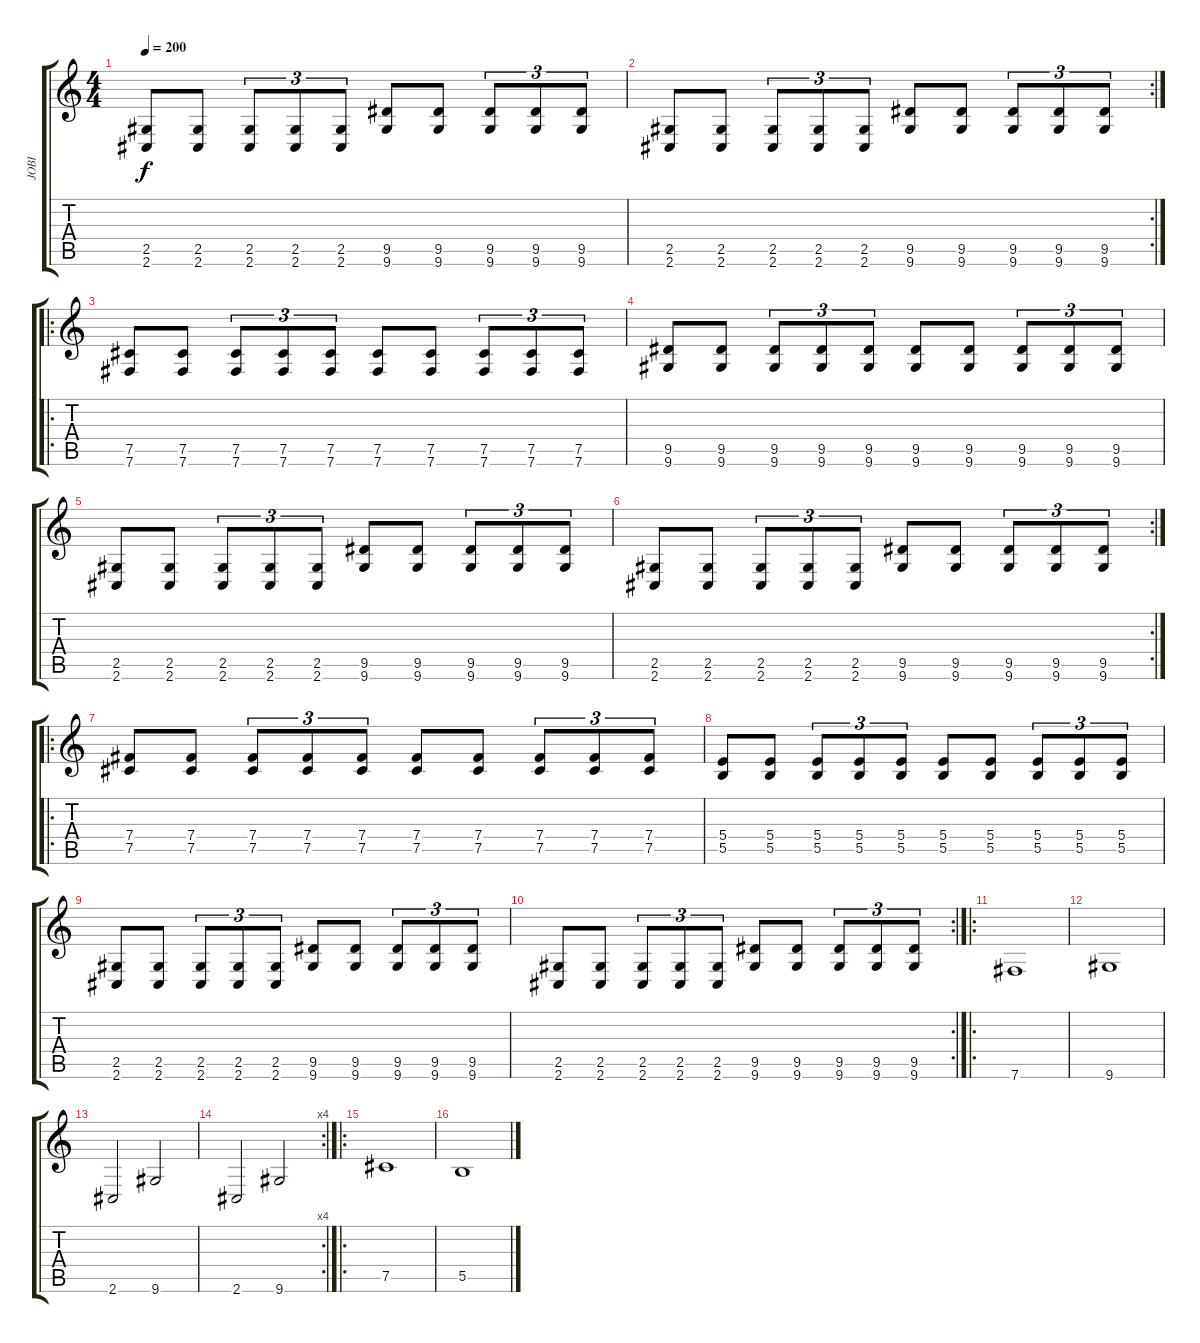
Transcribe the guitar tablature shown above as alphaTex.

\track ("JOBI" "JOBI") {instrument distortionguitar}
\staff {score tabs}
\tuning (Db4 Ab3 E3 B2 Gb2 B1) {hide}
\ts (4 4)
\tempo 200
\clef g2
\ks c
(2.5 2.6).8{dy f volume 16} (2.5 2.6).8 (2.5 2.6).8{tu (3 2)} (2.5 2.6).8{tu (3 2)} (2.5 2.6).8{tu (3 2)} (9.5 9.6).8 (9.5 9.6).8 (9.5 9.6).8{tu (3 2)} (9.5 9.6).8{tu (3 2)} (9.5 9.6).8{tu (3 2)} |
\rc 2
(2.5 2.6).8{volume 16} (2.5 2.6).8 (2.5 2.6).8{tu (3 2)} (2.5 2.6).8{tu (3 2)} (2.5 2.6).8{tu (3 2)} (9.5 9.6).8 (9.5 9.6).8 (9.5 9.6).8{tu (3 2)} (9.5 9.6).8{tu (3 2)} (9.5 9.6).8{tu (3 2)} |
\ro
(7.5 7.6).8{volume 16} (7.5 7.6).8 (7.5 7.6).8{tu (3 2)} (7.5 7.6).8{tu (3 2)} (7.5 7.6).8{tu (3 2)} (7.5 7.6).8 (7.5 7.6).8 (7.5 7.6).8{tu (3 2)} (7.5 7.6).8{tu (3 2)} (7.5 7.6).8{tu (3 2)} |
(9.5 9.6).8{volume 16} (9.5 9.6).8 (9.5 9.6).8{tu (3 2)} (9.5 9.6).8{tu (3 2)} (9.5 9.6).8{tu (3 2)} (9.5 9.6).8 (9.5 9.6).8 (9.5 9.6).8{tu (3 2)} (9.5 9.6).8{tu (3 2)} (9.5 9.6).8{tu (3 2)} |
(2.5 2.6).8{volume 16} (2.5 2.6).8 (2.5 2.6).8{tu (3 2)} (2.5 2.6).8{tu (3 2)} (2.5 2.6).8{tu (3 2)} (9.5 9.6).8 (9.5 9.6).8 (9.5 9.6).8{tu (3 2)} (9.5 9.6).8{tu (3 2)} (9.5 9.6).8{tu (3 2)} |
\rc 2
(2.5 2.6).8{volume 16} (2.5 2.6).8 (2.5 2.6).8{tu (3 2)} (2.5 2.6).8{tu (3 2)} (2.5 2.6).8{tu (3 2)} (9.5 9.6).8 (9.5 9.6).8 (9.5 9.6).8{tu (3 2)} (9.5 9.6).8{tu (3 2)} (9.5 9.6).8{tu (3 2)} |
\ro
(7.4 7.5).8{volume 16} (7.4 7.5).8 (7.4 7.5).8{tu (3 2)} (7.4 7.5).8{tu (3 2)} (7.4 7.5).8{tu (3 2)} (7.4 7.5).8 (7.4 7.5).8 (7.4 7.5).8{tu (3 2)} (7.4 7.5).8{tu (3 2)} (7.4 7.5).8{tu (3 2)} |
(5.4 5.5).8{volume 16} (5.4 5.5).8 (5.4 5.5).8{tu (3 2)} (5.4 5.5).8{tu (3 2)} (5.4 5.5).8{tu (3 2)} (5.4 5.5).8 (5.4 5.5).8 (5.4 5.5).8{tu (3 2)} (5.4 5.5).8{tu (3 2)} (5.4 5.5).8{tu (3 2)} |
(2.5 2.6).8{volume 16} (2.5 2.6).8 (2.5 2.6).8{tu (3 2)} (2.5 2.6).8{tu (3 2)} (2.5 2.6).8{tu (3 2)} (9.5 9.6).8 (9.5 9.6).8 (9.5 9.6).8{tu (3 2)} (9.5 9.6).8{tu (3 2)} (9.5 9.6).8{tu (3 2)} |
\rc 2
(2.5 2.6).8{volume 16} (2.5 2.6).8 (2.5 2.6).8{tu (3 2)} (2.5 2.6).8{tu (3 2)} (2.5 2.6).8{tu (3 2)} (9.5 9.6).8 (9.5 9.6).8 (9.5 9.6).8{tu (3 2)} (9.5 9.6).8{tu (3 2)} (9.5 9.6).8{tu (3 2)} |
\ro
7.6.1 |
9.6.1 |
2.6.2 9.6.2 |
\rc 4
2.6.2 9.6.2 |
\ro
7.5.1 |
5.5.1
